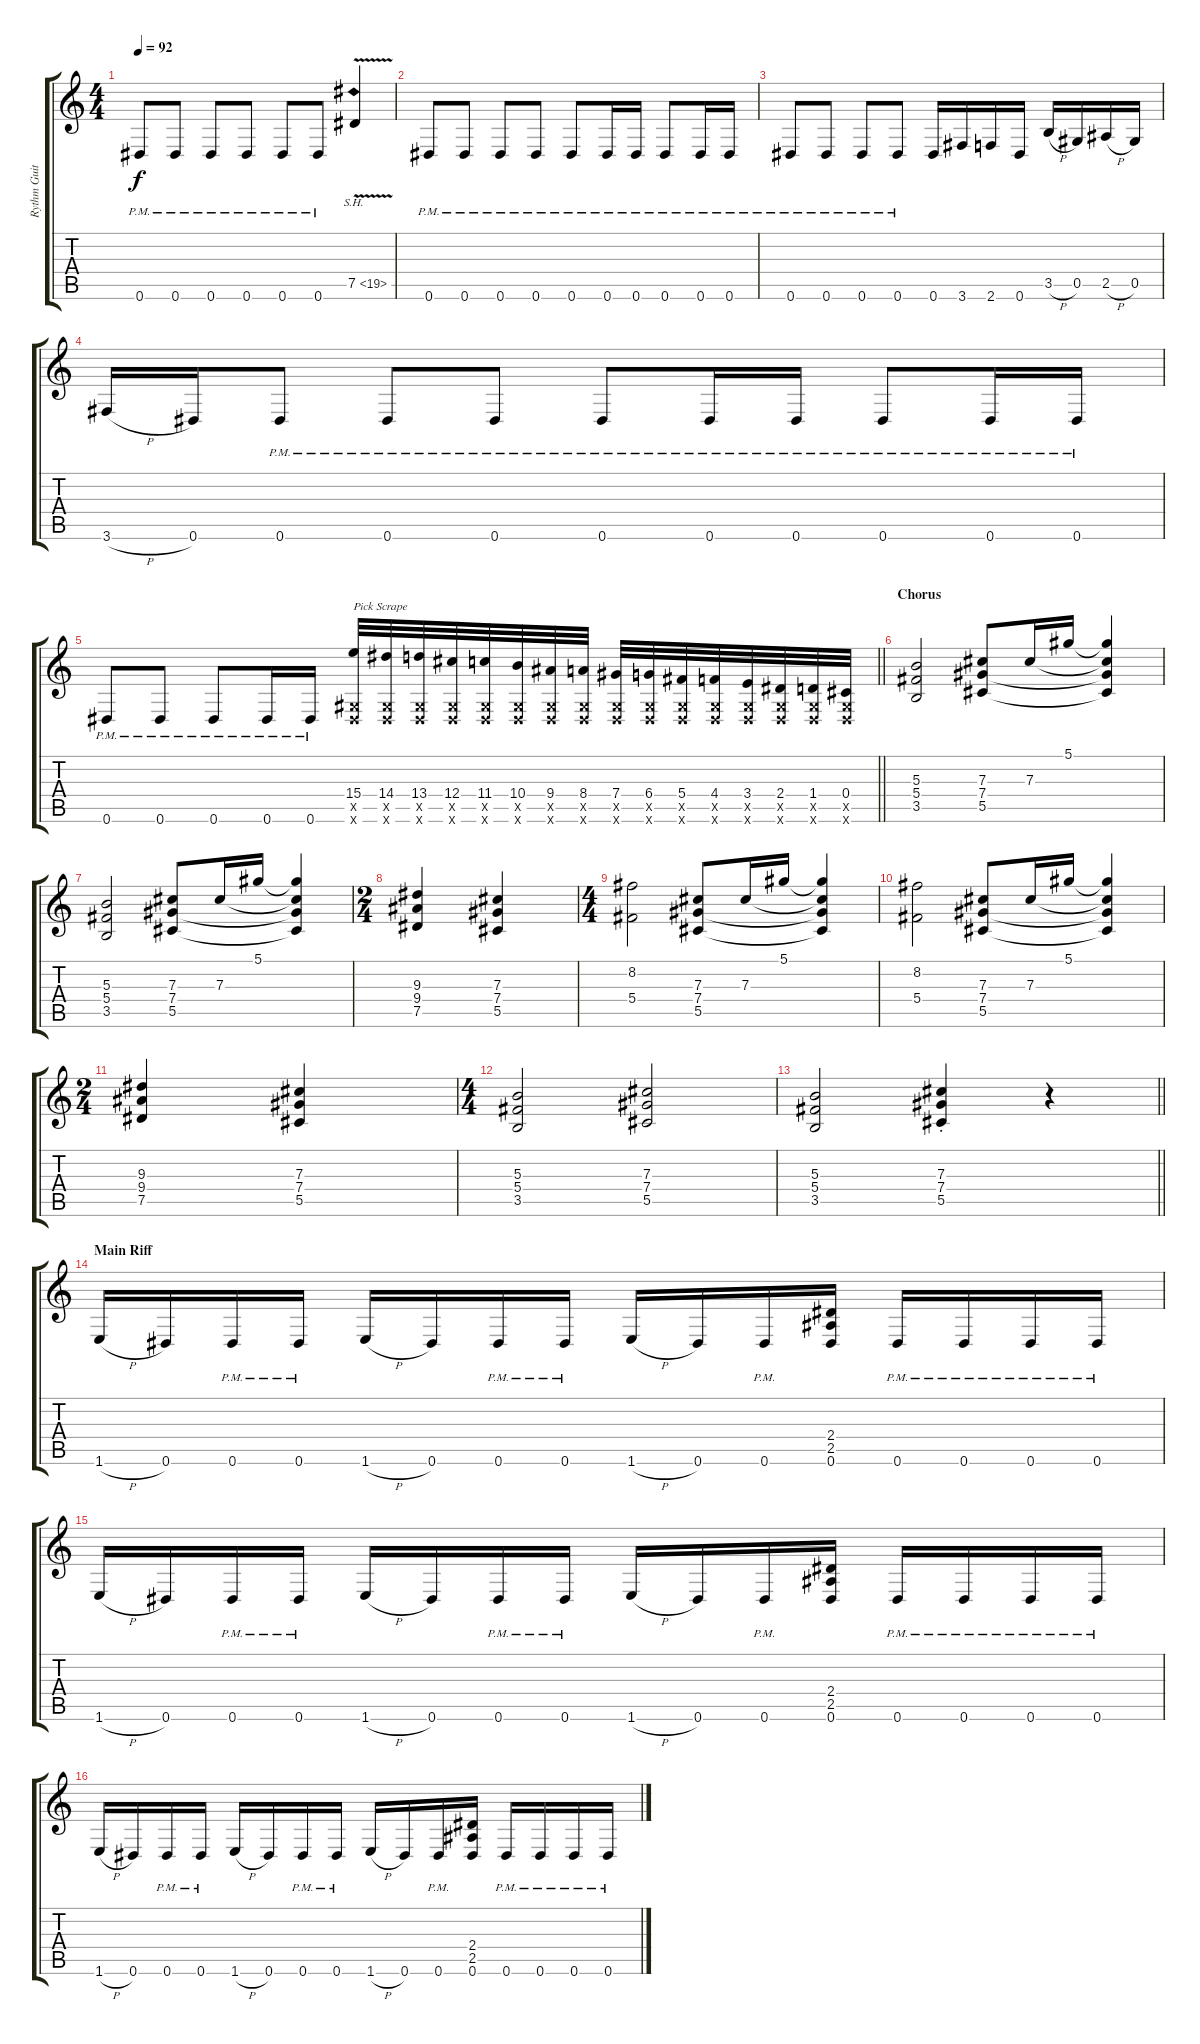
\track ("Rythm Guitar II" "Rythm Guit") {instrument overdrivenguitar}
\staff {score tabs}
\tuning (Eb4 Bb3 Gb3 Db3 Ab2 Eb2) {hide}
\ts (4 4)
\tempo 92
\clef g2
\ks c
0.6{pm}.8{dy f} 0.6{pm}.8 0.6{pm}.8 0.6{pm}.8 0.6{pm}.8 0.6{pm}.8 7.5{sh 12 v}.4{instrument guitarharmonics} |
0.6{pm}.8{instrument overdrivenguitar} 0.6{pm}.8 0.6{pm}.8 0.6{pm}.8 0.6{pm}.8 0.6{pm}.16 0.6{pm}.16 0.6{pm}.8 0.6{pm}.16 0.6{pm}.16 |
0.6{pm}.8 0.6{pm}.8 0.6{pm}.8 0.6{pm}.8 0.6.16 3.6.16 2.6.16 0.6.16 3.5{h}.16 0.5.16 2.5{h}.16 0.5.16 |
3.6{h}.16 0.6.16 0.6{pm}.8 0.6{pm}.8 0.6{pm}.8 0.6{pm}.8 0.6{pm}.16 0.6{pm}.16 0.6{pm}.8 0.6{pm}.16 0.6{pm}.16 |
\barLineRight lightlight
0.6{pm}.8 0.6{pm}.8 0.6{pm}.8 0.6{pm}.16 0.6{pm}.16 (15.4 0.5{x} 0.6{x}).32{txt "Pick Scrape" instrument guitarfretnoise} (14.4 0.5{x} 0.6{x}).32 (13.4 0.5{x} 0.6{x}).32 (12.4 0.5{x} 0.6{x}).32 (11.4 0.5{x} 0.6{x}).32 (10.4 0.5{x} 0.6{x}).32 (9.4 0.5{x} 0.6{x}).32 (8.4 0.5{x} 0.6{x}).32 (7.4 0.5{x} 0.6{x}).32 (6.4 0.5{x} 0.6{x}).32 (5.4 0.5{x} 0.6{x}).32 (4.4 0.5{x} 0.6{x}).32 (3.4 0.5{x} 0.6{x}).32 (2.4 0.5{x} 0.6{x}).32 (1.4 0.5{x} 0.6{x}).32 (0.4 0.5{x} 0.6{x}).32 |
\section ("" "Chorus")
(5.3 5.4 3.5).2{volume 11 balance 14 instrument overdrivenguitar} (7.3 7.4 5.5).8 7.3.16 5.1.16 (5.1{t} 7.3{t} 7.4{t} 5.5{t}).4 |
(5.3 5.4 3.5).2 (7.3 7.4 5.5).8 7.3.16 5.1.16 (5.1{t} 7.3{t} 7.4{t} 5.5{t}).4 |
\ts (2 4)
(9.3 9.4 7.5).4 (7.3 7.4 5.5).4 |
\ts (4 4)
(8.2 5.4).2 (7.3 7.4 5.5).8 7.3.16 5.1.16 (5.1{t} 7.3{t} 7.4{t} 5.5{t}).4 |
(8.2 5.4).2 (7.3 7.4 5.5).8 7.3.16 5.1.16 (5.1{t} 7.3{t} 7.4{t} 5.5{t}).4 |
\ts (2 4)
(9.3 9.4 7.5).4 (7.3 7.4 5.5).4 |
\ts (4 4)
(5.3 5.4 3.5).2 (7.3 7.4 5.5).2 |
\barLineRight lightlight
(5.3 5.4 3.5).2 (7.3{st} 7.4{st} 5.5{st}).4 r.4 |
\section ("" "Main Riff")
1.6{h}.16{volume 15 balance 14 instrument overdrivenguitar} 0.6.16 0.6{pm}.16 0.6{pm}.16 1.6{h}.16 0.6.16 0.6{pm}.16 0.6{pm}.16 1.6{h}.16 0.6.16 0.6{pm}.16 (2.4 2.5 0.6).16 0.6{pm}.16 0.6{pm}.16 0.6{pm}.16 0.6{pm}.16 |
1.6{h}.16 0.6.16 0.6{pm}.16 0.6{pm}.16 1.6{h}.16 0.6.16 0.6{pm}.16 0.6{pm}.16 1.6{h}.16 0.6.16 0.6{pm}.16 (2.4 2.5 0.6).16 0.6{pm}.16 0.6{pm}.16 0.6{pm}.16 0.6{pm}.16 |
1.6{h}.16 0.6.16 0.6{pm}.16 0.6{pm}.16 1.6{h}.16 0.6.16 0.6{pm}.16 0.6{pm}.16 1.6{h}.16 0.6.16 0.6{pm}.16 (2.4 2.5 0.6).16 0.6{pm}.16 0.6{pm}.16 0.6{pm}.16 0.6{pm}.16
